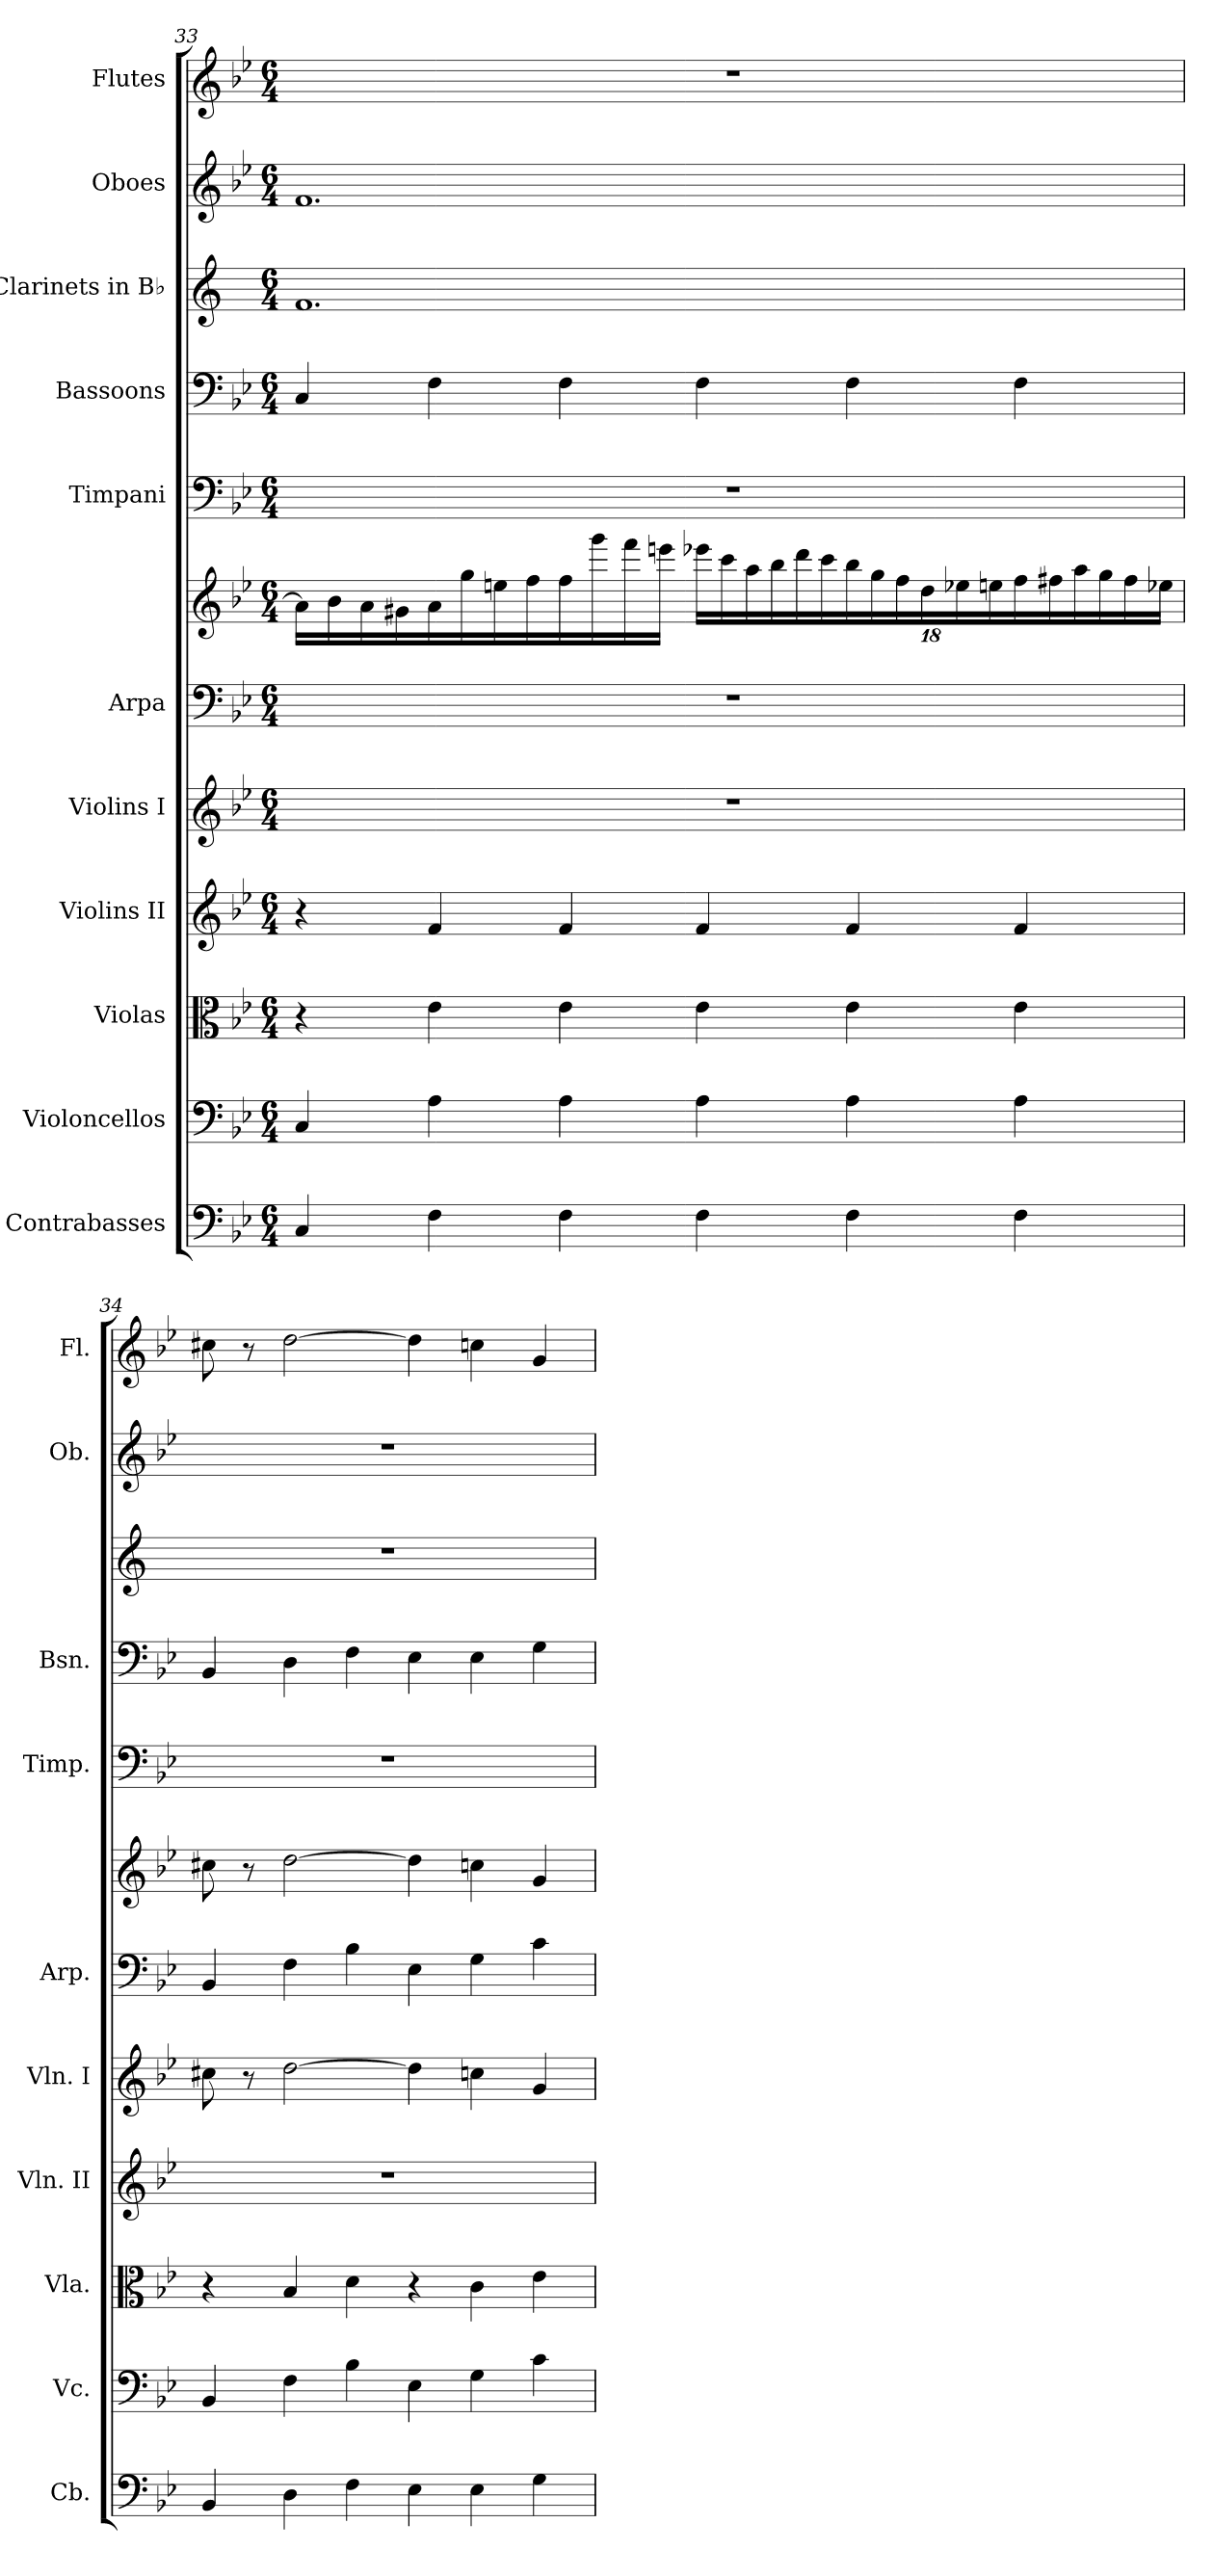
**kern	**kern	**kern	**kern	**kern	**kern	**kern	**kern	**kern	**kern	**kern	**kern
*part11	*part10	*part9	*part8	*part7	*part6	*part6	*part5	*part4	*part3	*part2	*part1
*staff12	*staff11	*staff10	*staff9	*staff8	*staff7	*staff6	*staff5	*staff4	*staff3	*staff2	*staff1
*I"Contrabasses	*I"Violoncellos	*I"Violas	*I"Violins II	*I"Violins I	*I"Arpa	*	*I"Timpani	*I"Bassoons	*I"Clarinets in B♭	*I"Oboes	*I"Flutes
*I'Cb.	*I'Vc.	*I'Vla.	*I'Vln. II	*I'Vln. I	*I'Arp.	*	*I'Timp.	*I'Bsn.	*	*I'Ob.	*I'Fl.
!!LO:PB:g=z
*clefF4	*clefF4	*clefC3	*clefG2	*clefG2	*clefF4	*clefG2	*clefF4	*clefF4	*clefG2	*clefG2	*clefG2
*ITrd7c12	*	*	*	*	*	*	*	*	*ITrd1c2	*	*
*k[b-e-]	*k[b-e-]	*k[b-e-]	*k[b-e-]	*k[b-e-]	*k[b-e-]	*k[b-e-]	*k[b-e-]	*k[b-e-]	*k[b-e-]	*k[b-e-]	*k[b-e-]
*M6/4	*M6/4	*M6/4	*M6/4	*M6/4	*M6/4	*M6/4	*M6/4	*M6/4	*M6/4	*M6/4	*M6/4
=33	=33	=33	=33	=33	=33	=33	=33	=33	=33	=33	=33
4CC/	4C/	4r	4r	1.r	1.r	16a\LL]	1.r	4C/	1.e-	1.f	1.r
.	.	.	.	.	.	16b-\	.	.	.	.	.
.	.	.	.	.	.	16a\	.	.	.	.	.
.	.	.	.	.	.	16g#X\	.	.	.	.	.
4FF\	4A\	4e-\	4f/	.	.	16a\	.	4F\	.	.	.
.	.	.	.	.	.	16gg\	.	.	.	.	.
.	.	.	.	.	.	16een\	.	.	.	.	.
.	.	.	.	.	.	16ff\	.	.	.	.	.
4FF\	4A\	4e-\	4f/	.	.	16ff\	.	4F\	.	.	.
.	.	.	.	.	.	16ggg\	.	.	.	.	.
.	.	.	.	.	.	16fff\	.	.	.	.	.
.	.	.	.	.	.	16eeen\JJ	.	.	.	.	.
*	*	*	*	*	*	*Xbrackettup	*	*	*	*	*
4FF\	4A\	4e-\	4f/	.	.	24eee-X\LL	.	4F\	.	.	.
.	.	.	.	.	.	24ccc\	.	.	.	.	.
.	.	.	.	.	.	24aa\	.	.	.	.	.
.	.	.	.	.	.	24bb-\	.	.	.	.	.
.	.	.	.	.	.	24ddd\	.	.	.	.	.
.	.	.	.	.	.	24ccc\	.	.	.	.	.
4FF\	4A\	4e-\	4f/	.	.	24bb-\	.	4F\	.	.	.
.	.	.	.	.	.	24gg\	.	.	.	.	.
.	.	.	.	.	.	24ff\	.	.	.	.	.
.	.	.	.	.	.	24dd\	.	.	.	.	.
.	.	.	.	.	.	24ee-X\	.	.	.	.	.
.	.	.	.	.	.	24een\	.	.	.	.	.
4FF\	4A\	4e-\	4f/	.	.	24ff\	.	4F\	.	.	.
.	.	.	.	.	.	24ff#X\	.	.	.	.	.
.	.	.	.	.	.	24aa\	.	.	.	.	.
.	.	.	.	.	.	24gg\	.	.	.	.	.
.	.	.	.	.	.	24ff#\	.	.	.	.	.
.	.	.	.	.	.	24ee-X\JJ	.	.	.	.	.
!!LO:PB:g=z
=34	=34	=34	=34	=34	=34	=34	=34	=34	=34	=34	=34
4BBB-/	4BB-/	4r	1.r	8cc#X\	4BB-/	8cc#X\	1.r	4BB-/	1.r	1.r	8cc#X\
.	.	.	.	8r	.	8r	.	.	.	.	8r
4DD\	4F\	4B-/	.	[2dd\	4F\	[2dd\	.	4D\	.	.	[2dd\
4FF\	4B-\	4d\	.	.	4B-\	.	.	4F\	.	.	.
4EE-\	4E-\	4r	.	4dd\]	4E-\	4dd\]	.	4E-\	.	.	4dd\]
4EE-\	4G\	4c\	.	4ccn\	4G\	4ccn\	.	4E-\	.	.	4ccn\
4GG\	4c\	4e-\	.	4g/	4c\	4g/	.	4G\	.	.	4g/
=	=	=	=	=	=	=	=	=	=	=	=
*-	*-	*-	*-	*-	*-	*-	*-	*-	*-	*-	*-
